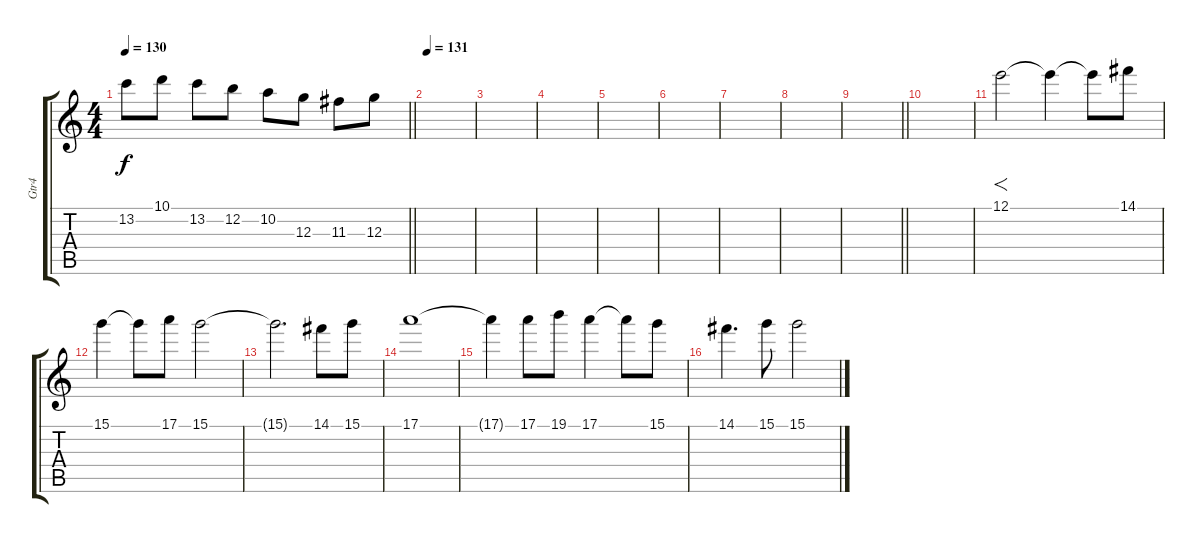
\track ("Gtr4" "Gtr4") {instrument distortionguitar}
\staff {score tabs}
\tuning (E4 B3 G3 D3 A2 E2) {hide}
\ts (4 4)
\tempo 130
\clef g2
\barLineRight lightlight
\ks c
13.2.8{dy f} 10.1.8 13.2.8 12.2.8 10.2.8 12.3.8 11.3.8 12.3.8 |
\tempo 131
|
|
|
|
|
|
|
\barLineRight lightlight
|
|
12.1.2{f volume 7 instrument distortionguitar} 12.1{t}.4 12.1{t}.8 14.1.8{volume 3} |
15.1.4 15.1{t}.8 17.1.8 15.1.2 |
15.1{t}.2{d} 14.1.8 15.1.8 |
17.1.1 |
17.1{t}.4 17.1.8 19.1.8 17.1.4 17.1{t}.8 15.1.8 |
14.1.4{d} 15.1.8 15.1.2
